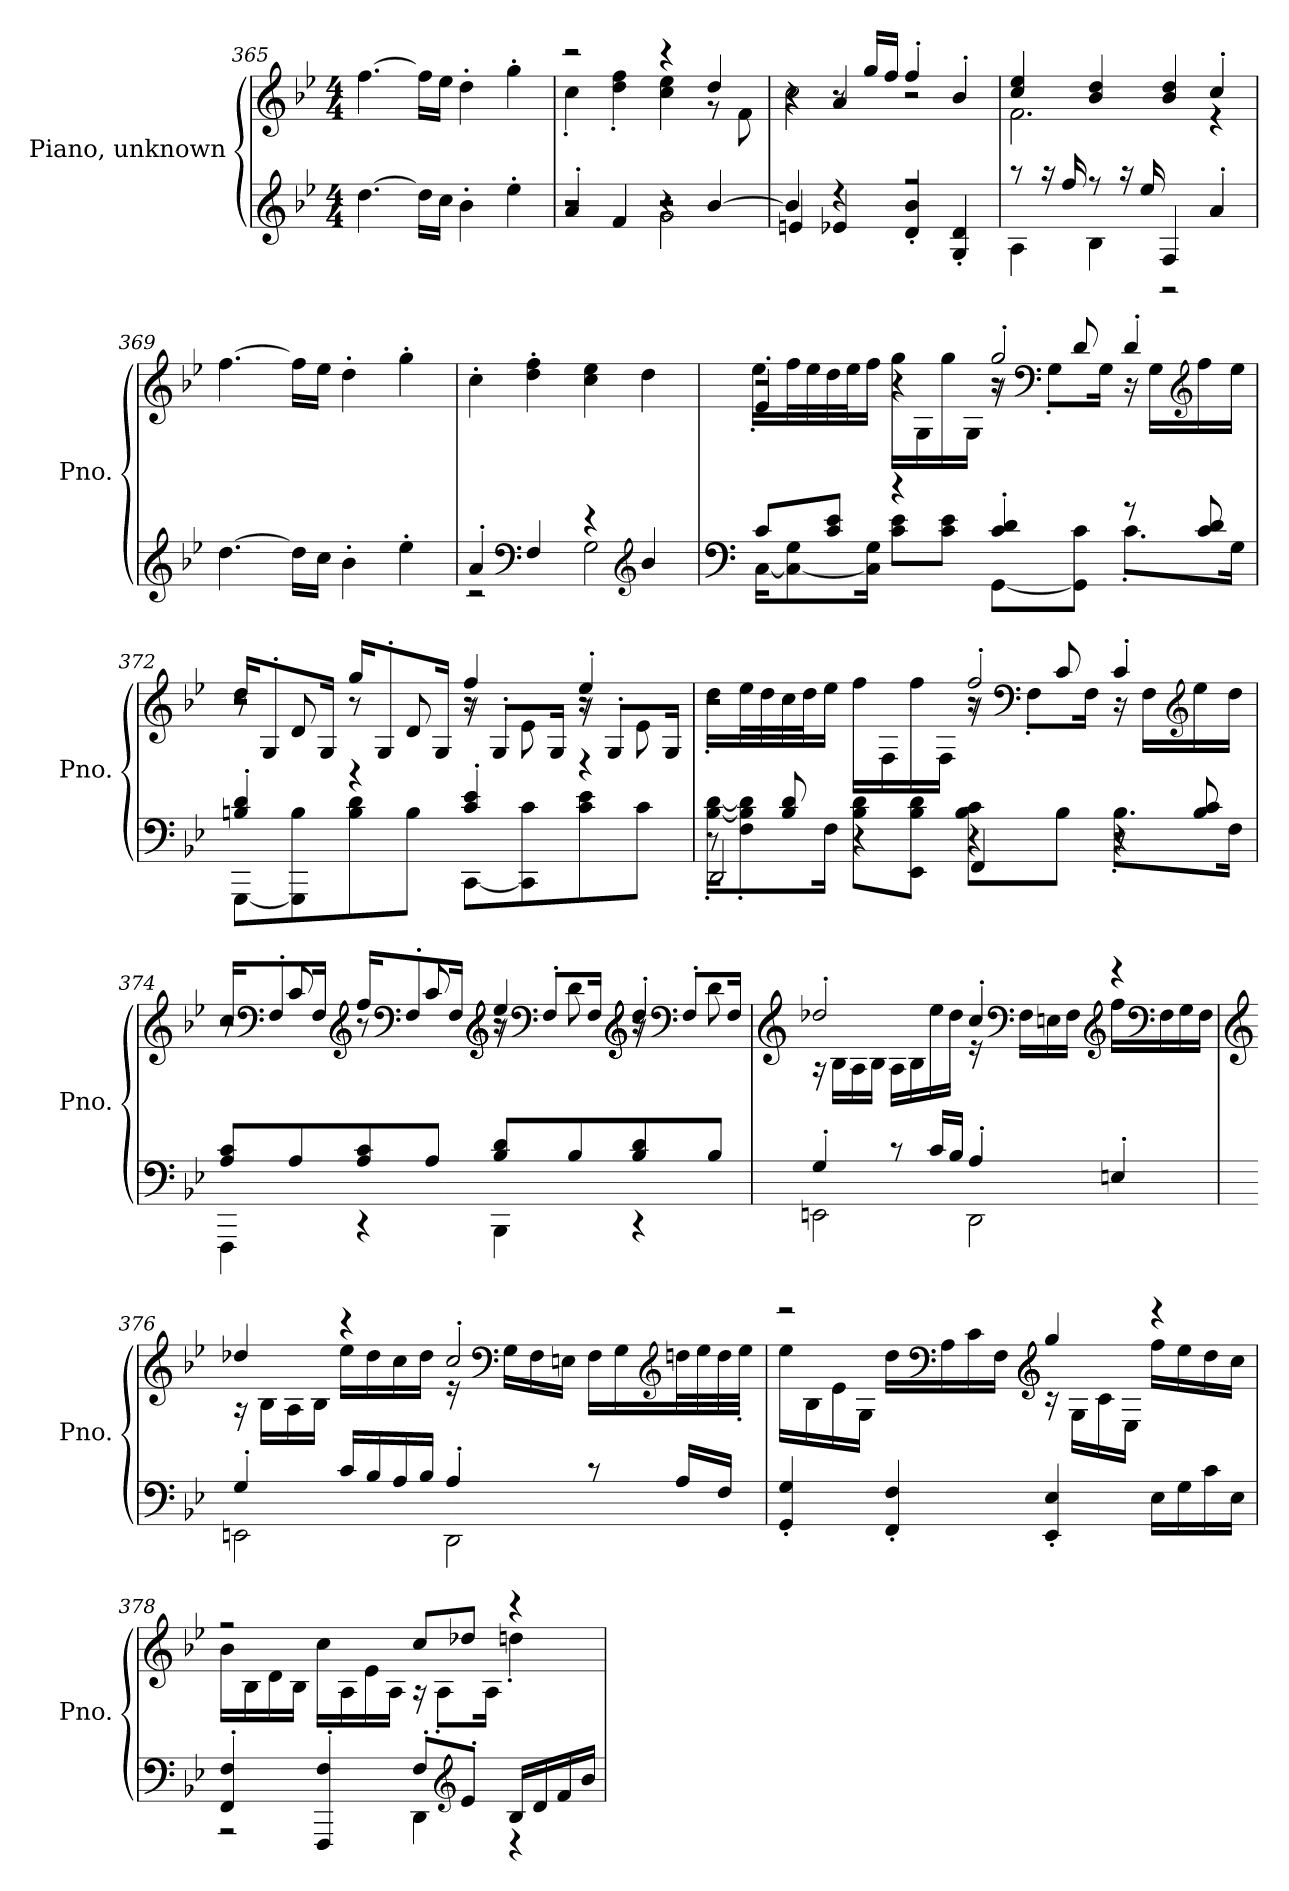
**kern	**kern
*part1	*part1
*staff2	*staff1
*I"Piano, unknown	*
*I'Pno.	*
*clefG2	*clefG2
*k[b-e-]	*k[b-e-]
*M4/4	*M4/4
=365	=365
[4.dd\	[4.ff\
16dd\LL]	16ff\LL]
16cc\JJ	16ee-\JJ
4b-'\	4dd'\
4ee-'\	4gg'\
=366	=366
*^	*^
*	*^	*	*
2r	2r	4a'/	2r	4cc'\
.	.	4f/	.	4dd\' 4ff\'
4r	2g\	2r	4r	4cc\ 4ee-\
[4b-/	.	.	4dd/	8r
.	.	.	.	8f\
*	*v	*v	*	*
=367	=367	=367	=367
*	*	*	*^
4b-/]	4en/	4r	2cc\	4r
4r	4e-X/	8r	.	4a/
.	.	16gg/LL	.	.
.	.	16ff/JJ	.	.
2r	4d/' 4b-/'	4ff'/	2r	2r
.	4G/' 4d/'	4b-'/	.	.
*	*	*	*v	*v
=368	=368	=368	=368
8r	4A\	4cc/ 4ee-/	2.f\
16r	.	.	.
16ff/	.	.	.
8r	4B-\	4b-/ 4dd/	.
16r	.	.	.
16ee-/	.	.	.
4F/	2r	4b-/ 4dd/	.
4a'/	.	4cc'/	4r
*v	*v	*	*
*	*v	*v
=369	=369
[4.dd\	[4.ff\
16dd\LL]	16ff\LL]
16cc\JJ	16ee-\JJ
4b-'\	4dd'\
4ee-'\	4gg'\
!!LO:LB:g=z
=370	=370
*^	*
4a'/	2r	4cc'\
*clefF4	*	*
4F/	.	4dd\' 4ff\'
4r	2G\	4cc\ 4ee-\
*clefG2	*	*
4b-/	.	4dd\
=371	=371	=371
*clefF4	*	*
*	*	*^
*	*	*	*^
8c/L	[16C\KL	4e-'/	16ee-'\LL	2r
.	8C\_ 8G\	.	32ff\L	.
.	.	.	32ee-\	.
8c/ 8e-/J	.	.	32dd\	.
.	.	.	32ee-\J	.
.	16C\] 16G\Jk	.	16ff\JJ	.
4r	8c\ 8e-\L	4r	16gg\LL	.
.	.	.	16G\	.
.	8c\ 8e-\J	.	16gg\	.
.	.	.	16G\JJ	.
4c/' 4d/'	[8GG\L	2gg'/	16r	8r
*	*	*clefF4	*	*
.	.	.	8G'\L	.
.	8GG\] 8c\J	.	.	8d/
.	.	.	16G\Jk	.
8r	8.c'\L	.	16r	4d'/
.	.	.	16G\LL	.
*	*	*clefG2	*	*
8c/ 8d/	.	.	16ff\	.
.	16G\Jk	.	16ee-\JJ	.
!!LO:LB:g=z	!!	!!
=372	=372	=372	=372	=372
4Bn/' 4d/'	[8GGG\L	8r	2r	16dd/KL
.	.	.	.	8G'/
.	8GGG\] 8B\	8d/	.	.
.	.	.	.	16G/Jk
4r	8B\ 8d\	8r	.	16gg/KL
.	.	.	.	8G'/
.	8B\J	8d/	.	.
.	.	.	.	16G/Jk
4c/' 4e-/'	[8CC\L	4ff/	8r	16r
.	.	.	.	8G'/L
.	8CC\] 8c\	.	8e-\	.
.	.	.	.	16G/Jk
4r	8c\ 8e-\	4ee-'/	8r	16r
.	.	.	.	8G'/L
.	8c\J	.	8e-\	.
.	.	.	.	16G/Jk
=373	=373	=373	=373	=373
*	*^	*	*	*
8r	[16B-\' [16d\'KL	2DD/	2r	16dd'\LL	2r
.	8F\' 8B-\]' 8d\]'	.	.	32ee-\L	.
.	.	.	.	32dd\	.
8B-/ 8d/	.	.	.	32cc\	.
.	.	.	.	32dd\J	.
.	16F\Jk	.	.	16ee-\JJ	.
4r	8B-\ 8d\L	.	.	16ff\LL	.
.	.	.	.	16F\	.
.	8EE-\ 8B-\ 8d\J	.	.	16ff\	.
.	.	.	.	16F\JJ	.
4r	8B-\ 8c\L	4FF/	2ff'/	16r	8r
*	*	*	*clefF4	*	*
.	.	.	.	8F'\L	.
.	8B-\J	.	.	.	8c/
.	.	.	.	16F\Jk	.
8r	8.B-'\L	4r	.	16r	4c'/
.	.	.	.	16F\LL	.
*	*	*	*clefG2	*	*
8B-/ 8c/	.	.	.	16ee-\	.
.	16F\Jk	.	.	16dd\JJ	.
*	*v	*v	*	*	*
!!LO:PB:g=z	!!	!!
=374	=374	=374	=374	=374
8A/ 8c/L	4FFF\	8r	2r	16cc/KL
*	*	*clefF4	*	*
.	.	.	.	8F'/
8A/	.	8c/	.	.
.	.	.	.	16F/Jk
*	*	*clefG2	*	*
8A/ 8c/	4r	8r	.	16ff/KL
*	*	*clefF4	*	*
.	.	.	.	8F'/
8A/J	.	8c/	.	.
.	.	.	.	16F/Jk
*	*	*clefG2	*	*
8B-/ 8d/L	4BBB-\	4ee-/	8r	16r
*	*	*clefF4	*	*
.	.	.	.	8F'/L
8B-/	.	.	8d\	.
.	.	.	.	16F/Jk
*	*	*clefG2	*	*
8B-/ 8d/	4r	4dd'/	8r	16r
*	*	*clefF4	*	*
.	.	.	.	8F'/L
8B-/J	.	.	8d\	.
.	.	.	.	16F/Jk
*	*	*v	*v	*v
!!LO:LB:g=z
=375	=375	=375
*	*	*clefG2
*	*	*^
4G'/	2EEn\	2dd-X'/	16r
.	.	.	16B-\LL
.	.	.	16A\
.	.	.	16B-\JJ
8r	.	.	16A\LL
.	.	.	16B-\
16c/LL	.	.	16ee-\
16B-/JJ	.	.	16dd-\JJ
4A'/	2DD\	4cc'/	16r
*	*	*clefF4	*
.	.	.	16F\LL
.	.	.	16En\
.	.	.	16F\JJ
*	*	*clefG2	*
4En'/	.	4r	16ff\LL
*	*	*clefF4	*
.	.	.	16F\
.	.	.	16G\
.	.	.	16F\JJ
!!LO:LB:g=z	!!
=376	=376	=376	=376
*	*	*clefG2	*
4G'/	2EEn\	4dd-X/	16r
.	.	.	16B-\LL
.	.	.	16A\
.	.	.	16B-\JJ
16c/LL	.	4r	16ee-\LL
16B-/	.	.	16dd-\
16A/	.	.	16cc\
16B-/JJ	.	.	16dd-\JJ
4A'/	2DD\	2cc'/	16r
*	*	*clefF4	*
.	.	.	16G\LL
.	.	.	16F\
.	.	.	16En\JJ
8r	.	.	16F\LL
.	.	.	16G\
*	*	*clefG2	*
16A/LL	.	.	32ddn\L
.	.	.	32ee-\
16F/JJ	.	.	32dd\
.	.	.	32ee-'\JJJ
*v	*v	*	*
=377	=377	=377
4GG/' 4G/'	2r	16ee-\LL
.	.	16B-\
.	.	16e-\
.	.	16G\JJ
4FF/' 4F/'	.	16dd\LL
*	*clefF4	*
.	.	16A\
.	.	16c\
.	.	16F\JJ
*	*clefG2	*
4EE-/' 4E-/'	4gg/	16r
.	.	16G\LL
.	.	16c\
.	.	16E-\JJ
16E-\LL	4r	16ff\LL
16G\	.	16ee-\
16c\	.	16dd\
16E-\JJ	.	16cc\JJ
!!LO:LB:g=z	!!
=378	=378	=378
*^	*	*
4FF/' 4F/'	2r	2r	16b-\LL
.	.	.	16B-\
.	.	.	16d\
.	.	.	16B-\JJ
4FFF/' 4F/'	.	.	16cc\LL
.	.	.	16A\
.	.	.	16e-\
.	.	.	16A\JJ
8F'/L	4DD\	8cc/L	16r
.	.	.	8A'\L
*clefG2	*	*	*
8e-'/J	.	8dd-X/J	.
.	.	.	16A\Jk
16B-/LL	4r	4r	4ddn'\
16d/	.	.	.
16f/	.	.	.
16b-/JJ	.	.	.
*v	*v	*	*
*	*v	*v
=	=
*-	*-
